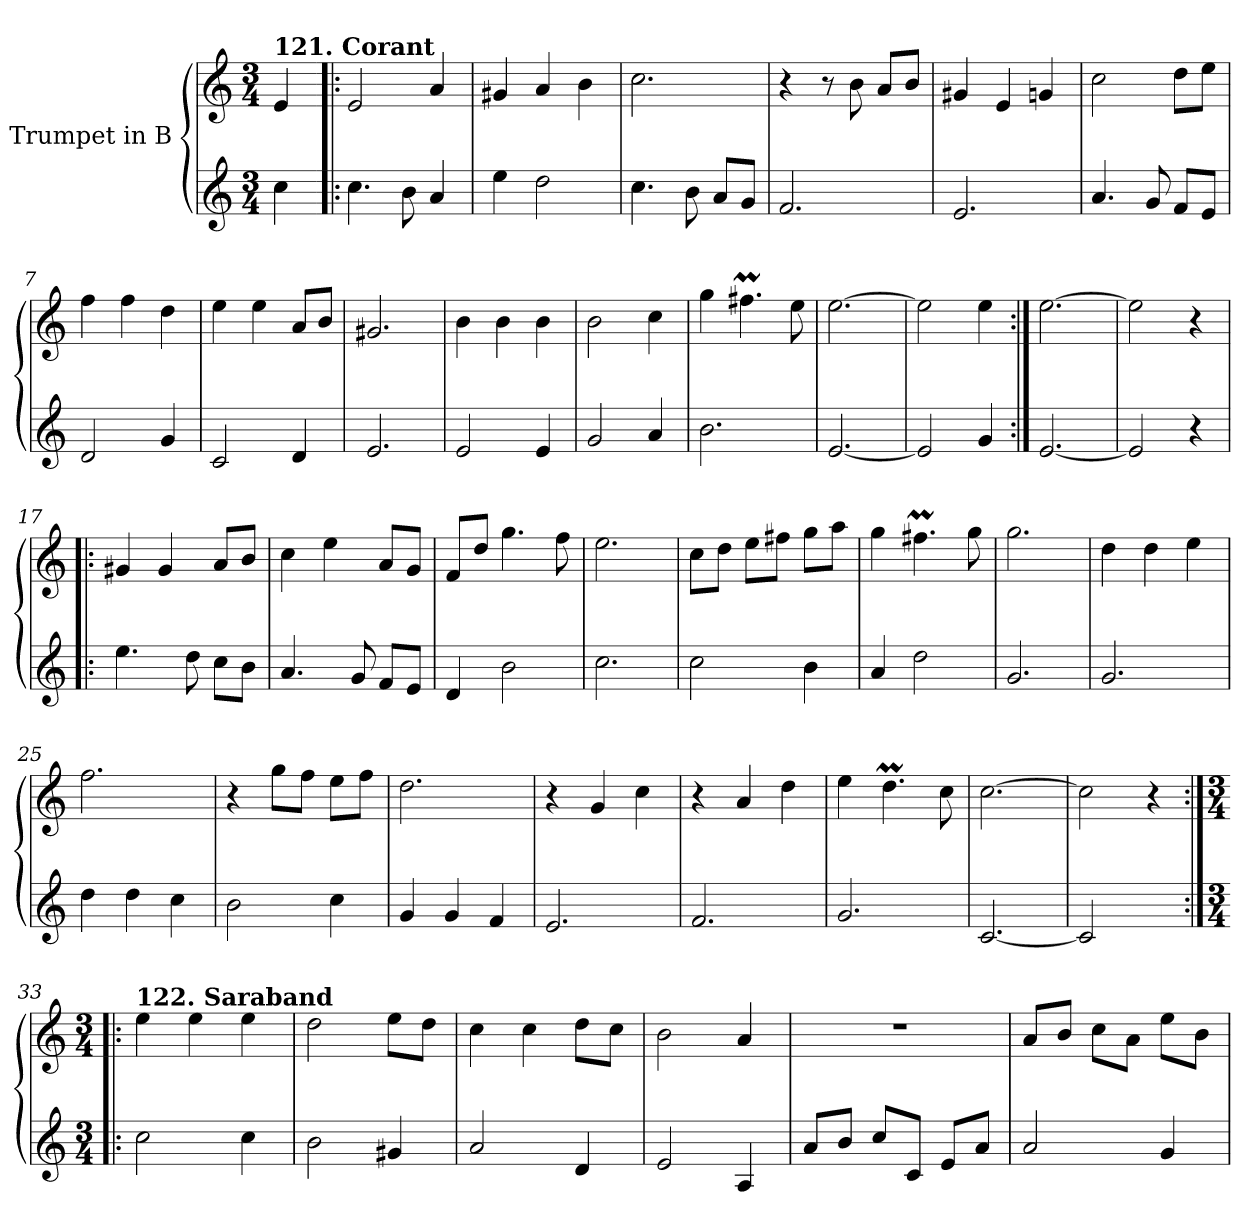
**kern	**kern
*part2	*part1
*staff2	*staff1
*I"Trumpet in Bb 2	*I"Trumpet in Bb 1
*clefG2	*clefG2
*ITrd1c2	*ITrd1c2
*k[b-e-]	*k[b-e-]
*B-:	*B-:
*M3/4	*M3/4
*MM100	*MM100
=	=
!	!LO:TX:a:B:t=121. Corant
4b-\	4d/
=1!|:	=1!|:
4.b-\	2d/
8a\	.
4g/	4g/
=2	=2
4dd\	4f#X/
2cc\	4g/
.	4a\
=3	=3
4.b-\	2.b-\
8a\	.
8g/L	.
8f/J	.
=4	=4
2.e-/	4r
.	8r
.	8a\
.	8g/L
.	8a/J
=5	=5
2.d/	4f#X/
.	4d/
.	4fn/
=6	=6
4.g/	2b-\
8f/	.
8e-/L	8cc\L
8d/J	8dd\J
!!LO:LB:g=z
=7	=7
2c/	4ee-\
.	4ee-\
4f/	4cc\
=8	=8
2B-/	4dd\
.	4dd\
4c/	8g/L
.	8a/J
=9	=9
2.d/	2.f#X/
=10	=10
2d/	4a\
.	4a\
4d/	4a\
=11	=11
2f/	2a\
4g/	4b-\
=12	=12
2.a\	4ff\
.	4.eenm\
.	8dd\
=13	=13
[2.d/	[2.dd\
=14	=14
2d/]	2dd\]
4f/	4dd\
!!LO:LB:g=z
=15:|!	=15:|!
[2.d/	[2.dd\
=16	=16
2d/]	2dd\]
4r	4r
=17!|:	=17!|:
4.dd\	4f#X/
.	4f#/
8cc\	.
8b-\L	8g/L
8a\J	8a/J
=18	=18
4.g/	4b-\
.	4dd\
8f/	.
8e-/L	8g/L
8d/J	8f/J
=19	=19
4c/	8e-/L
.	8cc/J
2a\	4.ff\
.	8ee-\
=20	=20
2.b-\	2.dd\
=21	=21
2b-\	8b-\L
.	8cc\J
.	8dd\L
.	8een\J
4a\	8ff\L
.	8gg\J
!!LO:LB:g=z
=22	=22
4g/	4ff\
2cc\	4.eenm\
.	8ff\
=23	=23
2.f/	2.ff\
=24	=24
2.f/	4cc\
.	4cc\
.	4dd\
=25	=25
4cc\	2.ee-\
4cc\	.
4b-\	.
=26	=26
2a\	4r
.	8ff\L
.	8ee-\J
4b-\	8dd\L
.	8ee-\J
=27	=27
4f/	2.cc\
4f/	.
4e-/	.
=28	=28
2.d/	4r
.	4f/
.	4b-\
=29	=29
2.e-/	4r
.	4g/
.	4cc\
!!LO:PB:g=z
=30	=30
2.f/	4dd\
.	4.ccM\
.	8b-\
=31	=31
[2.B-/	[2.b-\
=32	=32
2B-/]	2b-\]
4ryy	4r
=33:|!|:	=33:|!|:
*M3/4	*M3/4
!	!LO:TX:a:B:t=122. Saraband
2b-\	4dd\
.	4dd\
4b-\	4dd\
=34	=34
2a\	2cc\
4f#X/	8dd\L
.	8cc\J
=35	=35
2g/	4b-\
.	4b-\
4c/	8cc\L
.	8b-\J
=36	=36
2d/	2a\
4G/	4g/
!!LO:LB:g=z
=37	=37
8g/L	2.r
8a/J	.
8b-/L	.
8B-/J	.
8d/L	.
8g/J	.
=38	=38
2g/	8g/L
.	8a/J
.	8b-\L
.	8g\J
4f/	8dd\L
.	8a\J
=	=
*-	*-
